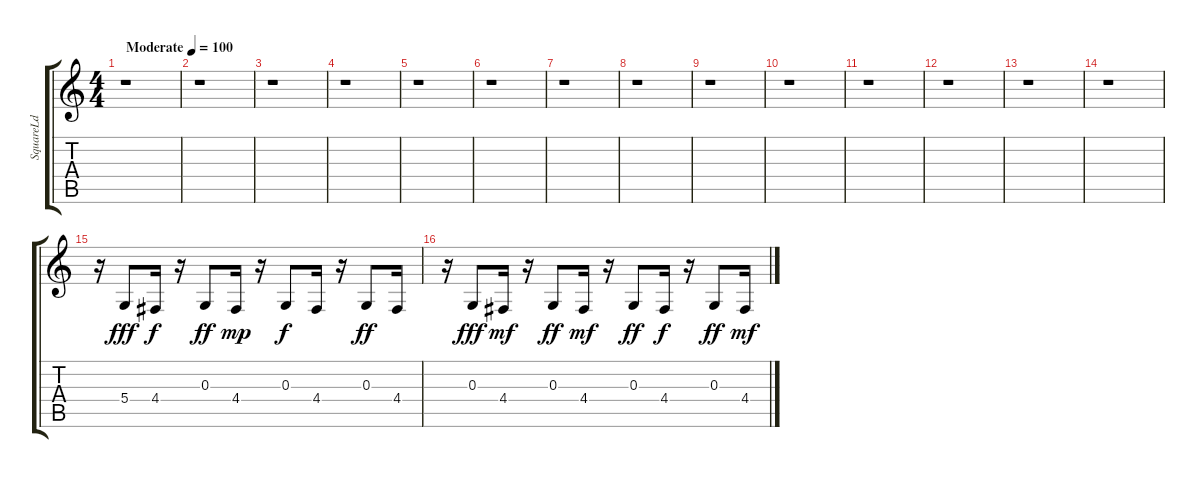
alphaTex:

\track ("SquareLd" "SquareLd") {instrument lead1square}
\staff {score tabs}
\tuning (E4 B3 G3 D3 A2 E2) {hide}
\ts (4 4)
\tempo (100 "Moderate")
\clef g2
\ks c
r.1{dy fff instrument lead1square} |
r.1 |
r.1 |
r.1 |
r.1 |
r.1 |
r.1 |
r.1 |
r.1 |
r.1 |
r.1 |
r.1 |
r.1 |
r.1 |
r.16 5.4.8 4.4.16{dy f} r.16 0.3.8{dy ff} 4.4.16{dy mp} r.16 0.3.8{dy f} 4.4.16 r.16 0.3.8{dy ff} 4.4.16 |
r.16 0.3.8{dy fff} 4.4.16{dy mf} r.16 0.3.8{dy ff} 4.4.16{dy mf} r.16 0.3.8{dy ff} 4.4.16{dy f} r.16 0.3.8{dy ff} 4.4.16{dy mf}
